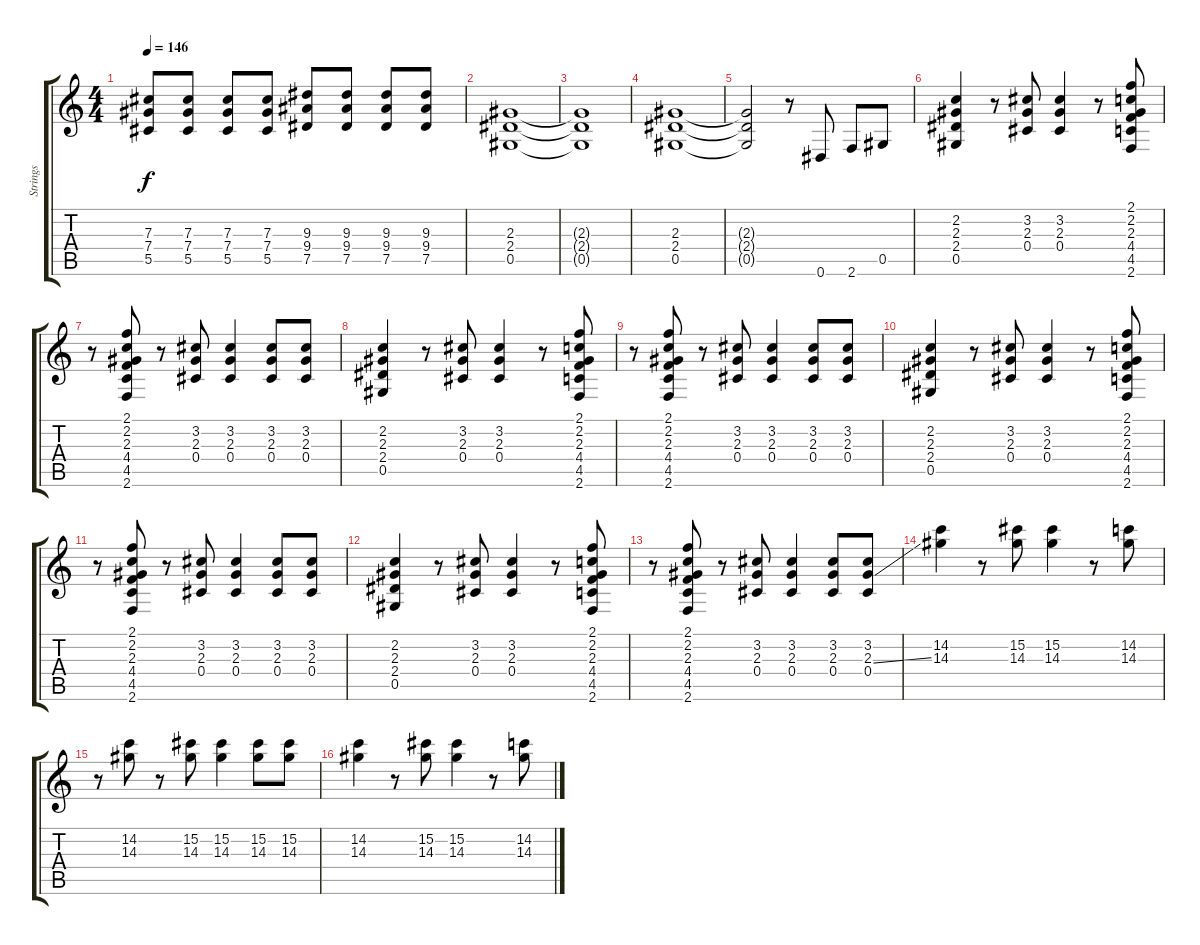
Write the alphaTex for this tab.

\track ("Strings" "Strings") {instrument overdrivenguitar}
\staff {score tabs}
\tuning (Eb4 Bb3 Gb3 Db3 Ab2 Eb2) {hide}
\ts (4 4)
\tempo 146
\clef g2
\ks c
(7.3 7.4 5.5).8{dy f} (7.3 7.4 5.5).8 (7.3 7.4 5.5).8 (7.3 7.4 5.5).8 (9.3 9.4 7.5).8 (9.3 9.4 7.5).8 (9.3 9.4 7.5).8 (9.3 9.4 7.5).8 |
(2.3 2.4 0.5).1 |
(2.3{t} 2.4{t} 0.5{t}).1 |
(2.3 2.4 0.5).1 |
(2.3{t} 2.4{t} 0.5{t}).2 r.8 0.6.8 2.6.8 0.5.8 |
(2.2 2.3 2.4 0.5).4 r.8 (3.2 2.3 0.4).8 (3.2 2.3 0.4).4 r.8 (2.1 2.2 2.3 4.4 4.5 2.6).8 |
r.8 (2.1 2.2 2.3 4.4 4.5 2.6).8 r.8 (3.2 2.3 0.4).8 (3.2 2.3 0.4).4 (3.2 2.3 0.4).8 (3.2 2.3 0.4).8 |
(2.2 2.3 2.4 0.5).4 r.8 (3.2 2.3 0.4).8 (3.2 2.3 0.4).4 r.8 (2.1 2.2 2.3 4.4 4.5 2.6).8 |
r.8 (2.1 2.2 2.3 4.4 4.5 2.6).8 r.8 (3.2 2.3 0.4).8 (3.2 2.3 0.4).4 (3.2 2.3 0.4).8 (3.2 2.3 0.4).8 |
(2.2 2.3 2.4 0.5).4 r.8 (3.2 2.3 0.4).8 (3.2 2.3 0.4).4 r.8 (2.1 2.2 2.3 4.4 4.5 2.6).8 |
r.8 (2.1 2.2 2.3 4.4 4.5 2.6).8 r.8 (3.2 2.3 0.4).8 (3.2 2.3 0.4).4 (3.2 2.3 0.4).8 (3.2 2.3 0.4).8 |
(2.2 2.3 2.4 0.5).4 r.8 (3.2 2.3 0.4).8 (3.2 2.3 0.4).4 r.8 (2.1 2.2 2.3 4.4 4.5 2.6).8 |
r.8 (2.1 2.2 2.3 4.4 4.5 2.6).8 r.8 (3.2 2.3 0.4).8 (3.2 2.3 0.4).4 (3.2 2.3 0.4).8 (3.2 2.3{ss} 0.4).8 |
(14.2 14.3).4 r.8 (15.2 14.3).8 (15.2 14.3).4 r.8 (14.2 14.3).8 |
r.8 (14.2 14.3).8 r.8 (15.2 14.3).8 (15.2 14.3).4 (15.2 14.3).8 (15.2 14.3).8 |
(14.2 14.3).4 r.8 (15.2 14.3).8 (15.2 14.3).4 r.8 (14.2 14.3).8
